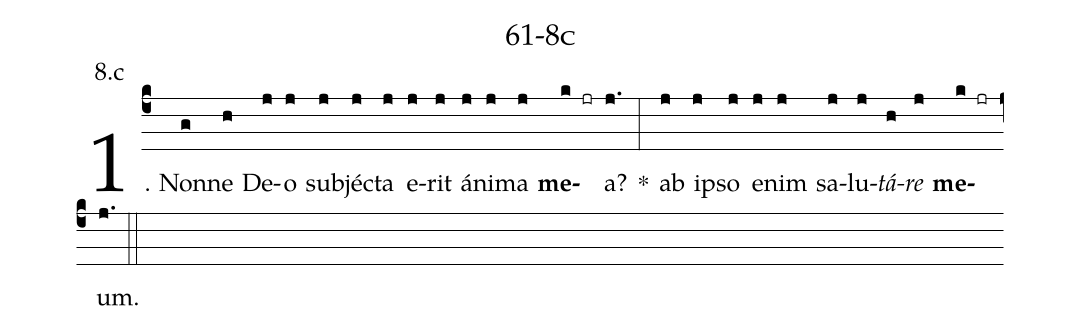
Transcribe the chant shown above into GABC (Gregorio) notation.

name: 61-8c;
annotation: 8.c;
%%
(c4)1. Non(g)ne(h) De(j)o(j) sub(j)jéc(j)ta(j) e(j)rit(j) á(j)ni(j)ma(j) <b>me</b>(k jr)a?(j.) *(:) ab(j) ip(j)so(j) e(j)nim(j) sa(j)lu(j)<i>tá</i>(h)<i>re</i>(j) <b>me</b>(k jr)um.(j.) (::)
